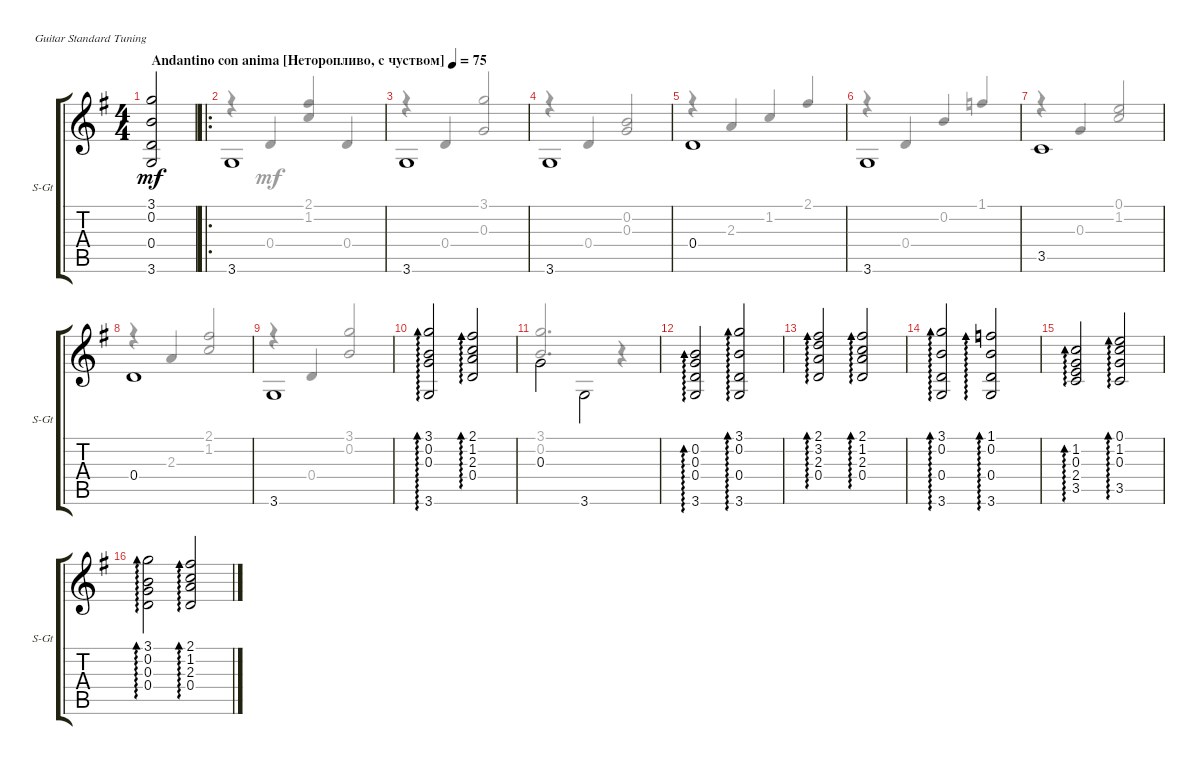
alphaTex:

\defaultSystemsLayout 4
\bracketExtendMode groupsimilarinstruments
\useSystemSignSeparator
\singleTrackTrackNamePolicy allsystems
\multiTrackTrackNamePolicy allsystems
\firstSystemTrackNameOrientation horizontal
\otherSystemsTrackNameOrientation horizontal
\track ("Steel Guitar" "S-Gt") {instrument acousticguitarsteel}
\staff {score tabs}
\tuning (E4 B3 G3 D3 A2 E2)
\voice
\ts (4 4)
\beaming (8 1 1 1 1 1 1 1 1)
\ac
\tempo (75 "Andantino con anima [Неторопливо, с чуством]")
\clef g2
\ks g
(3.6 0.4 0.2 3.1).2{dy mf instrument acousticguitarsteel} |
\ro
3.6.1 |
3.6.1 |
3.6.1 |
0.4.1 |
3.6.1 |
3.5.1 |
0.4.1 |
3.6.1 |
(3.6 0.3 0.2 3.1).2{ad 0} (0.4 2.3 1.2 2.1).2{ad 0} |
0.3.2{beam invert} 3.6.2{beam invert} |
(3.6 0.4 0.3 0.2).2{ad 0} (3.6 0.4 0.2 3.1).2{ad 0} |
(2.1 3.2 2.3 0.4).2{ad 0} (0.4 2.3 1.2 2.1).2{ad 0} |
(3.6 0.4 0.2 3.1).2{ad 0} (1.1 0.2 0.4 3.6).2{ad 0} |
(3.5 2.4 0.3 1.2).2{ad 0} (0.1 1.2 0.3 3.5).2{ad 0} |
(0.4 0.3 0.2 3.1).2{ad 0} (2.1 1.2 2.3 0.4).2{ad 0}
\voice
\clef g2
\ottava regular
\simile none
\ks g
|
r.4 0.4.4{beam invert} (1.2 2.1).4{beam invert} 0.4.4{beam invert} |
r.4{beam invert} 0.4.4{beam invert} (3.1 0.3).2{beam invert} |
r.4{beam invert} 0.4.4{beam invert} (0.3 0.2).2{beam invert} |
r.4 2.3.4{beam invert} 1.2.4{beam invert} 2.1.4{beam invert} |
r.4{beam invert} 0.4.4{beam invert} 0.2.4{beam invert} 1.1.4{beam invert} |
r.4{beam invert} 0.3.4{beam invert} (1.2 0.1).2{beam invert} |
r.4{beam invert} 2.3.4{beam invert} (1.2 2.1).2{beam invert} |
r.4{beam invert} 0.4.4{beam invert} (0.2 3.1).2{beam invert} |
|
(0.2 3.1).2{d beam invert} r.4 |
|
|
|
|
